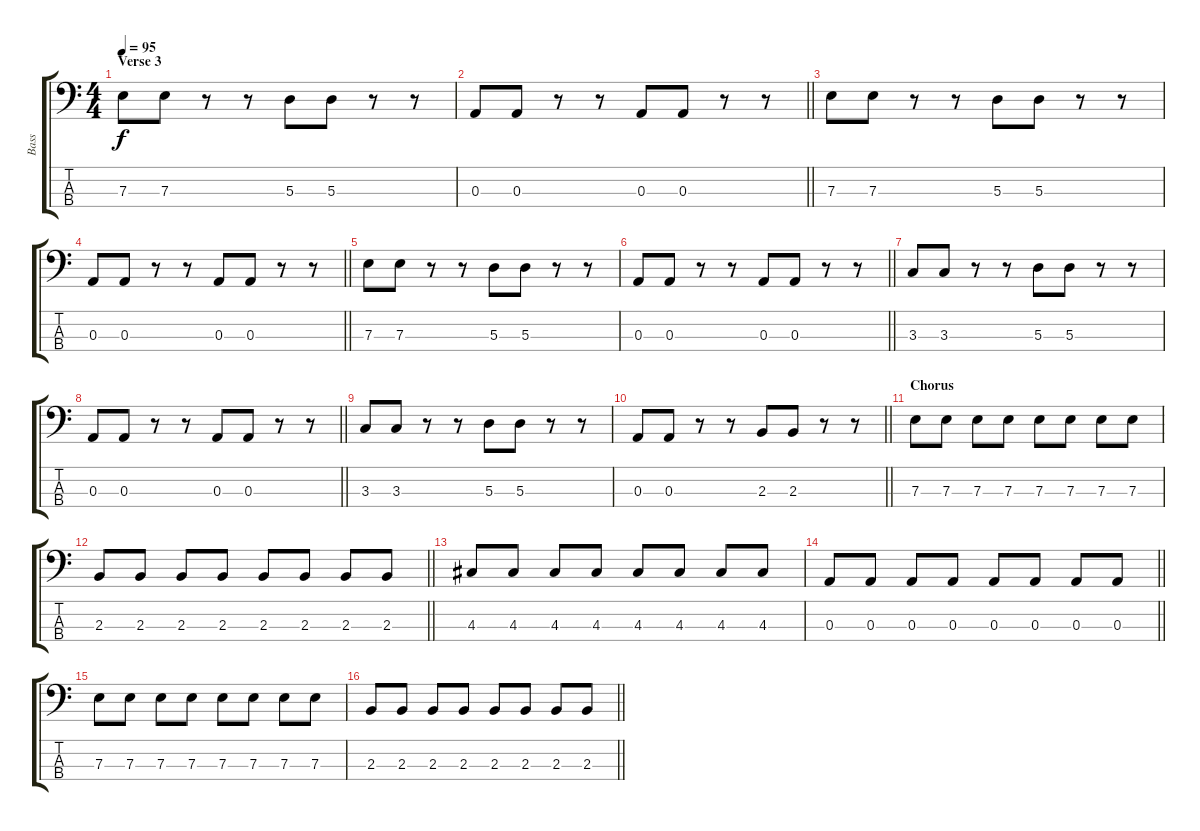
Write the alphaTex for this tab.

\track ("Bass" "Bass") {instrument electricbassfinger}
\staff {score tabs}
\tuning (G2 D2 A1 E1) {hide}
\ts (4 4)
\section ("" "Verse 3")
\tempo 95
\clef f4
\ks c
7.3.8{dy f} 7.3.8 r.8 r.8 5.3.8 5.3.8 r.8 r.8 |
\barLineRight lightlight
0.3.8 0.3.8 r.8 r.8 0.3.8 0.3.8 r.8 r.8 |
7.3.8 7.3.8 r.8 r.8 5.3.8 5.3.8 r.8 r.8 |
\barLineRight lightlight
0.3.8 0.3.8 r.8 r.8 0.3.8 0.3.8 r.8 r.8 |
7.3.8 7.3.8 r.8 r.8 5.3.8 5.3.8 r.8 r.8 |
\barLineRight lightlight
0.3.8 0.3.8 r.8 r.8 0.3.8 0.3.8 r.8 r.8 |
3.3.8 3.3.8 r.8 r.8 5.3.8 5.3.8 r.8 r.8 |
\barLineRight lightlight
0.3.8 0.3.8 r.8 r.8 0.3.8 0.3.8 r.8 r.8 |
3.3.8 3.3.8 r.8 r.8 5.3.8 5.3.8 r.8 r.8 |
\barLineRight lightlight
0.3.8 0.3.8 r.8 r.8 2.3.8 2.3.8 r.8 r.8 |
\section ("" "Chorus")
7.3.8 7.3.8 7.3.8 7.3.8 7.3.8 7.3.8 7.3.8 7.3.8 |
\barLineRight lightlight
2.3.8 2.3.8 2.3.8 2.3.8 2.3.8 2.3.8 2.3.8 2.3.8 |
4.3.8 4.3.8 4.3.8 4.3.8 4.3.8 4.3.8 4.3.8 4.3.8 |
\barLineRight lightlight
0.3.8 0.3.8 0.3.8 0.3.8 0.3.8 0.3.8 0.3.8 0.3.8 |
7.3.8 7.3.8 7.3.8 7.3.8 7.3.8 7.3.8 7.3.8 7.3.8 |
\barLineRight lightlight
2.3.8 2.3.8 2.3.8 2.3.8 2.3.8 2.3.8 2.3.8 2.3.8
